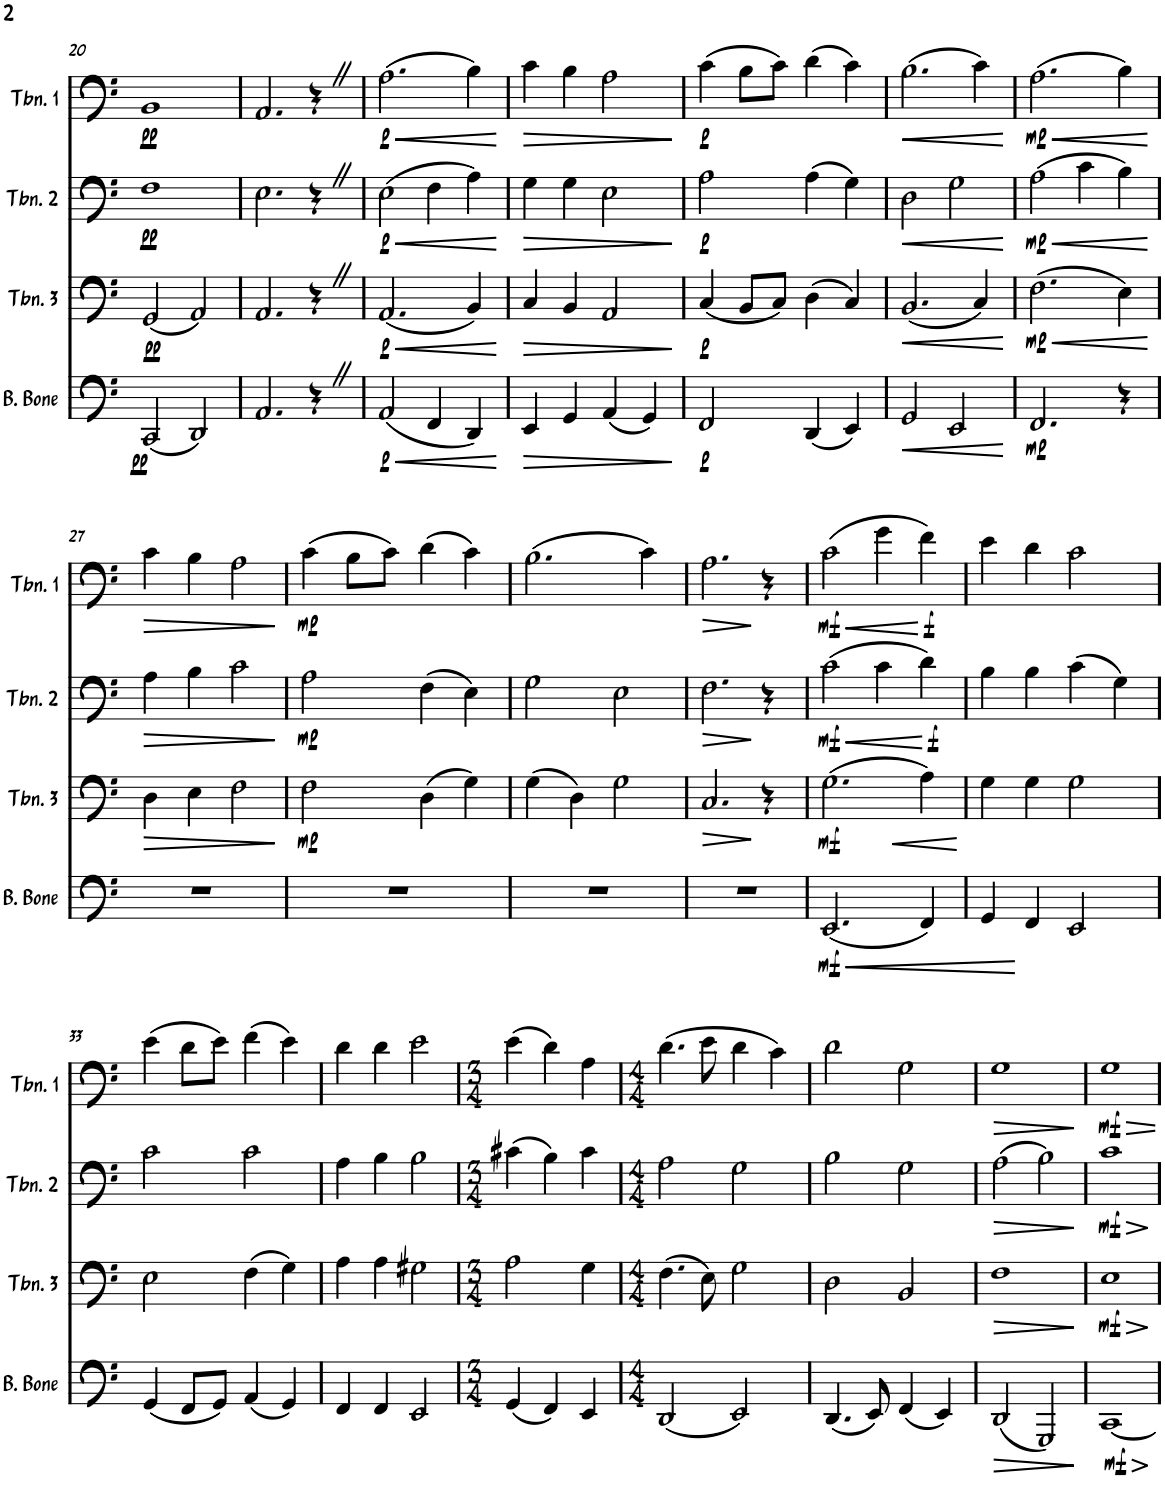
**kern	**dynam	**kern	**dynam	**kern	**dynam	**kern	**dynam
*part4	*part4	*part3	*part3	*part2	*part2	*part1	*part1
*staff4	*staff4	*staff3	*staff3	*staff2	*staff2	*staff1	*staff1
*I"Bass Bone	*	*I"Trombone 3	*	*I"Trombone 2	*	*I"Trombone 1	*
*I'B. Bone	*	*I'Tbn. 3	*	*I'Tbn. 2	*	*I'Tbn. 1	*
!!LO:PB:g=z
*clefF4	*	*clefF4	*	*clefF4	*	*clefF4	*
*k[]	*	*k[]	*	*k[]	*	*k[]	*
*M4/4	*	*M4/4	*	*M4/4	*	*M4/4	*
=20	=20	=20	=20	=20	=20	=20	=20
!	!LO:DY:b	!	!LO:DY:b	!	!LO:DY:b	!	!LO:DY:b
(2CC/	pp	(2GG/	pp	1F	pp	1BB	pp
2DD/)	.	2AA/)	.	.	.	.	.
=21	=21	=21	=21	=21	=21	=21	=21
2.AA/	.	2.AA/	.	2.E\	.	2.AA/	.
4r	.	4r	.	4r	.	4r	.
=22	=22	=22	=22	=22	=22	=22	=22
!	!LO:HP:b	!	!LO:HP:b	!	!LO:HP:b	!	!LO:HP:b
!	!LO:DY:n=1:b	!	!LO:DY:n=1:b	!	!LO:DY:n=1:b	!	!LO:DY:n=1:b
(2AA/	< p	(2.AA/	< p	(2E\	< p	(2.A\	< p
4FF/	.	.	.	4F\	.	.	.
4DD/)	.	4BB/)	.	4A\)	.	4B\)	.
.	[	.	[	.	[	.	[
=23	=23	=23	=23	=23	=23	=23	=23
!	!LO:HP:b	!	!LO:HP:b	!	!LO:HP:b	!	!LO:HP:b
4EE/	>	4C/	>	4G\	>	4c\	>
4GG/	.	4BB/	.	4G\	.	4B\	.
(4AA/	.	2AA/	.	2E\	.	2A\	.
4GG/)	.	.	.	.	.	.	.
.	]	.	]	.	]	.	]
=24	=24	=24	=24	=24	=24	=24	=24
!	!LO:DY:b	!	!LO:DY:b	!	!LO:DY:b	!	!LO:DY:b
2FF/	p	(4C/	p	2A\	p	(4c\	p
.	.	8BB/L	.	.	.	8B\L	.
.	.	8C/J)	.	.	.	8c\J)	.
(4DD/	.	(4D\	.	(4A\	.	(4d\	.
4EE/)	.	4C/)	.	4G\)	.	4c\)	.
=25	=25	=25	=25	=25	=25	=25	=25
!	!LO:HP:b	!	!LO:HP:b	!	!LO:HP:b	!	!LO:HP:b
2GG/	<	(2.BB/	<	2D\	<	(2.B\	<
2EE/	.	.	.	2G\	.	.	.
.	.	4C/)	.	.	.	4c\)	.
.	[	.	[	.	[	.	[
=26	=26	=26	=26	=26	=26	=26	=26
!	!LO:DY:b	!	!LO:HP:b	!	!LO:HP:b	!	!LO:HP:b
!	!	!	!LO:DY:n=1:b	!	!LO:DY:n=1:b	!	!LO:DY:n=1:b
2.FF/	mp	(2.F\	< mp	(2A\	< mp	(2.A\	< mp
.	.	.	.	4c\	.	.	.
4r	.	4E\)	.	4B\)	.	4B\)	.
.	.	.	[	.	[	.	[
!!LO:LB:g=z
=27	=27	=27	=27	=27	=27	=27	=27
!	!	!	!LO:HP:b	!	!LO:HP:b	!	!LO:HP:b
1r	.	4D\	>	4A\	>	4c\	>
.	.	4E\	.	4B\	.	4B\	.
.	.	2F\	.	2c\	.	2A\	.
.	.	.	]	.	]	.	]
=28	=28	=28	=28	=28	=28	=28	=28
!	!	!	!LO:DY:b	!	!LO:DY:b	!	!LO:DY:b
1r	.	2F\	mp	2A\	mp	(4c\	mp
.	.	.	.	.	.	8B\L	.
.	.	.	.	.	.	8c\J)	.
.	.	(4D\	.	(4F\	.	(4d\	.
.	.	4G\)	.	4E\)	.	4c\)	.
=29	=29	=29	=29	=29	=29	=29	=29
1r	.	(4G\	.	2G\	.	(2.B\	.
.	.	4D\)	.	.	.	.	.
.	.	2G\	.	2E\	.	.	.
.	.	.	.	.	.	4c\)	.
=30	=30	=30	=30	=30	=30	=30	=30
!	!	!	!LO:HP:b	!	!LO:HP:b	!	!LO:HP:b
1r	.	2.C/	>	2.F\	>	2.A\	>
.	.	4r	]	4r	]	4r	]
=31	=31	=31	=31	=31	=31	=31	=31
!	!LO:HP:b	!	!LO:HP:b	!	!LO:HP:b	!	!LO:HP:b
!	!LO:DY:n=1:b	!	!LO:DY:n=1:b	!	!LO:DY:n=1:b	!	!LO:DY:n=1:b
(2.EE/	< mf	(2.G\	< mf	(2c\	< mf	(2c\	< mf
!	!	!	!	!	!LO:DY:n=2:b	!	!LO:DY:n=2:b
.	.	.	.	4c\	[ f	4g\	[ f
4FF/)	.	4A\)	[	4d\)	.	4f\)	.
=32	=32	=32	=32	=32	=32	=32	=32
4GG/	.	4G\	.	4B\	.	4e\	.
4FF/	[	4G\	.	4B\	.	4d\	.
2EE/	.	2G\	.	(4c\	.	2c\	.
.	.	.	.	4G\)	.	.	.
!!LO:LB:g=z
=33	=33	=33	=33	=33	=33	=33	=33
(4GG/	.	2E\	.	2c\	.	(4e\	.
8FF/L	.	.	.	.	.	8d\L	.
8GG/J)	.	.	.	.	.	8e\J)	.
(4AA/	.	(4F\	.	2c\	.	(4f\	.
4GG/)	.	4G\)	.	.	.	4e\)	.
=34	=34	=34	=34	=34	=34	=34	=34
4FF/	.	4A\	.	4A\	.	4d\	.
4FF/	.	4A\	.	4B\	.	4d\	.
2EE/	.	2G#X\	.	2B\	.	2e\	.
=35	=35	=35	=35	=35	=35	=35	=35
*M3/4	*	*M3/4	*	*M3/4	*	*M3/4	*
(4GG/	.	2A\	.	(4c#X\	.	(4e\	.
4FF/)	.	.	.	4B\)	.	4d\)	.
4EE/	.	4G\	.	4c#\	.	4A\	.
=36	=36	=36	=36	=36	=36	=36	=36
*M4/4	*	*M4/4	*	*M4/4	*	*M4/4	*
(2DD/	.	(4.F\	.	2A\	.	(4.d\	.
.	.	8E\)	.	.	.	8e\	.
2EE/)	.	2G\	.	2G\	.	4d\	.
.	.	.	.	.	.	4c\)	.
=37	=37	=37	=37	=37	=37	=37	=37
(4.DD/	.	2D\	.	2B\	.	2d\	.
8EE/)	.	.	.	.	.	.	.
(4FF/	.	2BB/	.	2G\	.	2G\	.
4EE/)	.	.	.	.	.	.	.
=38	=38	=38	=38	=38	=38	=38	=38
!	!LO:HP:b	!	!LO:HP:b	!	!LO:HP:b	!	!LO:HP:b
(2DD/	>	1F	>	(2A\	>	1G	>
2GGG/)	.	.	.	2B\)	.	.	.
.	]	.	]	.	]	.	]
=39	=39	=39	=39	=39	=39	=39	=39
!	!LO:HP:b	!	!LO:HP:b	!	!LO:HP:b	!	!
!	!LO:DY:n=1:b	!	!LO:DY:n=1:b	!	!LO:DY:n=1:b	!	!LO:DY:b
[1CC	> mf	1E	> mf	1c	> mf	1G	mf
.	]	.	]	.	]	.	.
=	=	=	=	=	=	=	=
*-	*-	*-	*-	*-	*-	*-	*-
